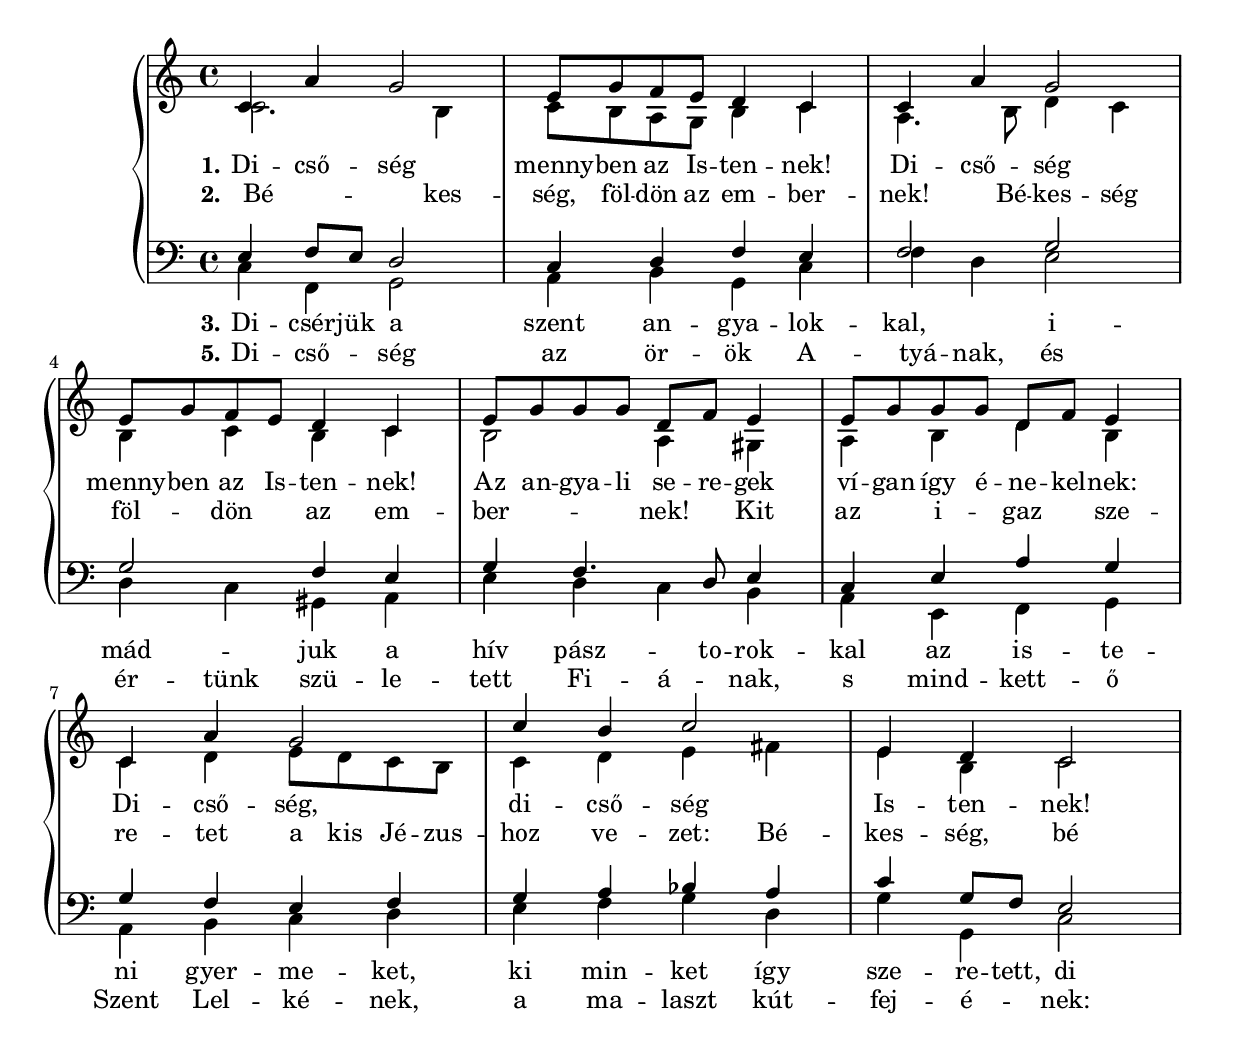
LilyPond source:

\version "2.22.1"
\include "deutsch.ly"

global = { \key c \major }

sopMusic = \relative a {
  c4 a' g2 e8 g f e d4 c
  c4 a' g2 e8 g f e d4 c
  e8 g g g d f e4 e8 g g g d f e4
  c4 a' g2 c4 h c2 e,4 d c2
}

altoMusic = \relative a {
  c2. h4 c8 h a g h4 c
  a4. h8 d4 c h c h c
  h2 a4 gis a h d h
  c d e8 d c h c4 d e fis e h c2
}

tenorMusic = \relative a {
  e4 f8 e d2 c4 d f e 
  f2 g g f4 e
  g f4. d8 e4 c e a g
  g f e f g a b a c g8f e2
}

bassMusic = \relative a {
  c,4 f, g2 a4 h g c
  f d e2 d4 c gis a
  e' d c h a e f g
  a h c d e f g d g g, c2
}

sopWords = \lyricmode { \set stanza = #"1."
  Di -- cső -- ség menny -- ben az Is -- ten -- nek!
  Di -- cső -- ség menny -- ben az Is -- ten -- nek!
  Az an -- gya -- li se -- re -- gek ví -- gan így é -- ne -- kel -- nek:
  Di -- cső -- ség, di -- cső -- ség Is -- ten -- nek!
}

altoWords = \lyricmode { \set stanza = #"2."
  Bé -- kes -- ség, föl -- dön az em -- ber -- nek!
  Bé -- kes -- ség föl -- dön az em -- ber -- nek!
  Kit az i -- gaz sze -- re -- tet a kis Jé -- zus -- hoz ve -- zet:
  Bé -- kes -- ség, bé -- kes -- ség em -- ber -- nek!
}

tenorWords = \lyricmode { \set stanza = #"3."
  Di -- csér -- jük a szent an -- gya -- lok -- kal,
  i -- mád -- juk a hív pász -- to -- rok -- kal
  az is -- te -- ni gyer -- me -- ket, ki min -- ket így sze -- re -- tett,
  di -- csér -- jük, i -- mád -- juk és áld -- juk!
}

bassWords = \lyricmode { \set stanza = #"5."
  Di -- cső -- ség az ör -- ök A -- tyá -- nak,
  és ér -- tünk szü -- le -- tett Fi -- á -- nak,
  s mind -- kett -- ő Szent Lel -- ké -- nek, a ma -- laszt kút -- fej -- é -- nek:
  di -- cső -- ség, di -- cső -- ség Is -- ten -- nek!
}

% (4) Kis Jézus, ne vess meg bennünket,
% hallgasd meg buzgó kérésünket,
% jászolodnál fogadjuk, hogy a vétket elhagyjuk,
% ó, Jézus, ne vess meg, hallgass meg!

\score {
  <<
    \new GrandStaff <<
      % Női szólamok (jobb kéz)
      \new Staff = "women" <<
        \new Voice = "sopVoice" { \voiceOne \sopMusic }
        \new Voice = "altoVoice" { \voiceTwo \altoMusic }
        \new Lyrics \lyricsto "sopVoice" \sopWords
        \new Lyrics \lyricsto "altoVoice" \altoWords
      >>
      % Férfi szólamok (bal kéz)
      \new Staff = "men" <<
        \clef bass
        \new Voice = "tenorVoice" { \voiceOne \tenorMusic }
        \new Voice = "bassVoice" { \voiceTwo \bassMusic }
        \new Lyrics \lyricsto "tenorVoice" \tenorWords
        \new Lyrics \lyricsto "bassVoice" \bassWords
      >>
    >>
  >>
}

